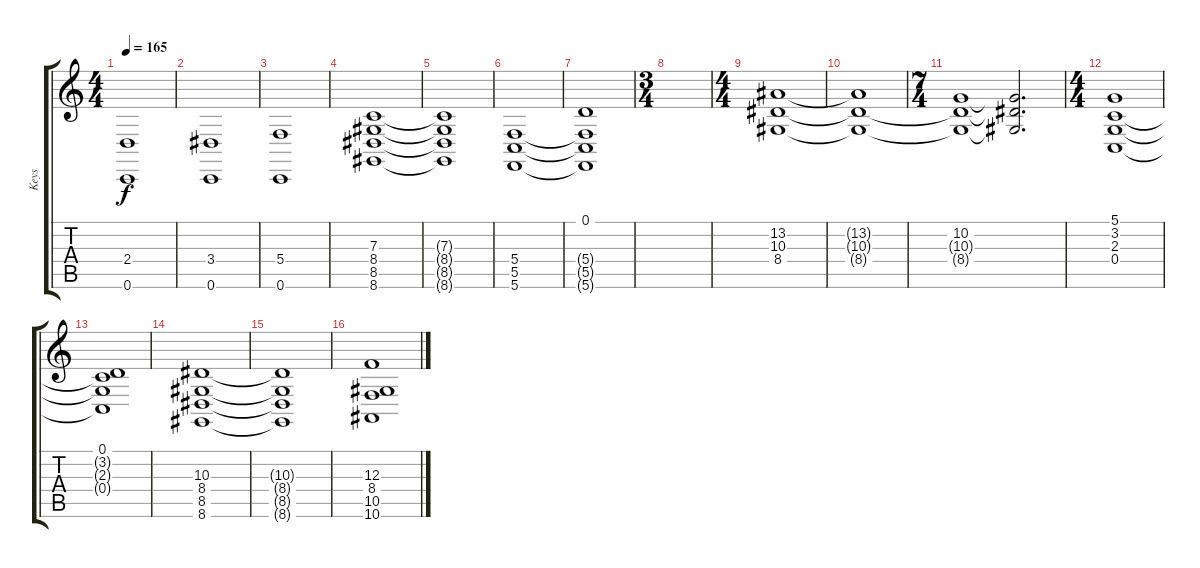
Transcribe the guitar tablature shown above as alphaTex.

\track ("Keys" "Keys") {instrument stringensemble1}
\staff {score tabs}
\tuning (D4 A3 F3 C3 G2 C2) {hide}
\ts (4 4)
\tempo 165
\clef g2
\ks c
(2.4 0.6).1{dy f} |
(3.4 0.6).1 |
(5.4 0.6).1 |
(7.3 8.4 8.5 8.6).1 |
(7.3{t} 8.4{t} 8.5{t} 8.6{t}).1 |
(5.4 5.5 5.6).1 |
(0.1 5.4{t} 5.5{t} 5.6{t}).1 |
\ts (3 4)
|
\ts (4 4)
(13.2 10.3 8.4).1 |
(13.2{t} 10.3{t} 8.4{t}).1 |
\ts (7 4)
(10.2 10.3{t} 8.4{t}).1 (10.2{t} 10.3{t} 8.4{t}).2{d} |
\ts (4 4)
(5.1 3.2 2.3 0.4).1 |
(0.1 3.2{t} 2.3{t} 0.4{t}).1 |
(10.3 8.4 8.5 8.6).1 |
(10.3{t} 8.4{t} 8.5{t} 8.6{t}).1 |
(12.3 8.4 10.5 10.6).1
